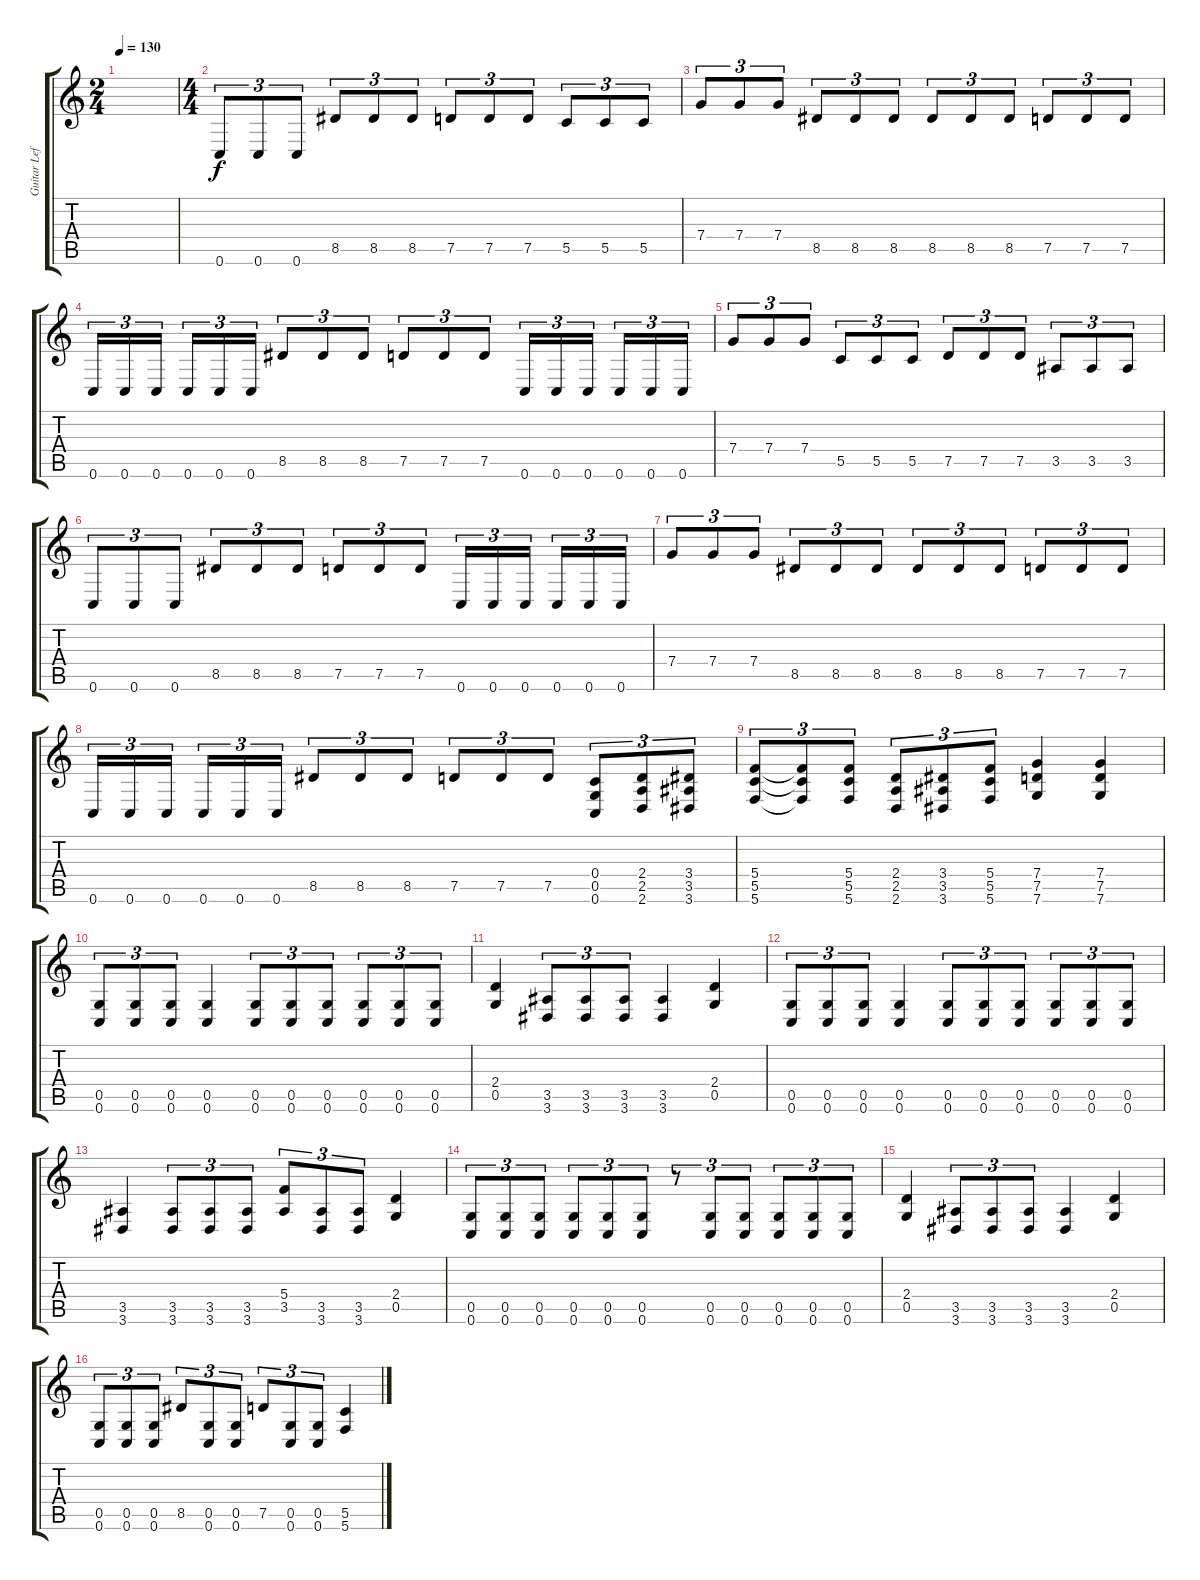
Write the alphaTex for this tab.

\track ("Guitar Left" "Guitar Lef") {instrument distortionguitar}
\staff {score tabs}
\tuning (D4 A3 F3 C3 G2 C2) {hide}
\ts (2 4)
\tempo 130
\clef g2
\ks c
|
\ts (4 4)
0.6.8{tu (3 2)} 0.6.8{tu (3 2)} 0.6.8{tu (3 2)} 8.5.8{tu (3 2)} 8.5.8{tu (3 2)} 8.5.8{tu (3 2)} 7.5.8{tu (3 2)} 7.5.8{tu (3 2)} 7.5.8{tu (3 2)} 5.5.8{tu (3 2)} 5.5.8{tu (3 2)} 5.5.8{tu (3 2)} |
7.4.8{tu (3 2)} 7.4.8{tu (3 2)} 7.4.8{tu (3 2)} 8.5.8{tu (3 2)} 8.5.8{tu (3 2)} 8.5.8{tu (3 2)} 8.5.8{tu (3 2)} 8.5.8{tu (3 2)} 8.5.8{tu (3 2)} 7.5.8{tu (3 2)} 7.5.8{tu (3 2)} 7.5.8{tu (3 2)} |
0.6.16{tu (3 2)} 0.6.16{tu (3 2)} 0.6.16{tu (3 2)} 0.6.16{tu (3 2)} 0.6.16{tu (3 2)} 0.6.16{tu (3 2)} 8.5.8{tu (3 2)} 8.5.8{tu (3 2)} 8.5.8{tu (3 2)} 7.5.8{tu (3 2)} 7.5.8{tu (3 2)} 7.5.8{tu (3 2)} 0.6.16{tu (3 2)} 0.6.16{tu (3 2)} 0.6.16{tu (3 2)} 0.6.16{tu (3 2)} 0.6.16{tu (3 2)} 0.6.16{tu (3 2)} |
7.4.8{tu (3 2)} 7.4.8{tu (3 2)} 7.4.8{tu (3 2)} 5.5.8{tu (3 2)} 5.5.8{tu (3 2)} 5.5.8{tu (3 2)} 7.5.8{tu (3 2)} 7.5.8{tu (3 2)} 7.5.8{tu (3 2)} 3.5.8{tu (3 2)} 3.5.8{tu (3 2)} 3.5.8{tu (3 2)} |
0.6.8{tu (3 2)} 0.6.8{tu (3 2)} 0.6.8{tu (3 2)} 8.5.8{tu (3 2)} 8.5.8{tu (3 2)} 8.5.8{tu (3 2)} 7.5.8{tu (3 2)} 7.5.8{tu (3 2)} 7.5.8{tu (3 2)} 0.6.16{tu (3 2)} 0.6.16{tu (3 2)} 0.6.16{tu (3 2)} 0.6.16{tu (3 2)} 0.6.16{tu (3 2)} 0.6.16{tu (3 2)} |
7.4.8{tu (3 2)} 7.4.8{tu (3 2)} 7.4.8{tu (3 2)} 8.5.8{tu (3 2)} 8.5.8{tu (3 2)} 8.5.8{tu (3 2)} 8.5.8{tu (3 2)} 8.5.8{tu (3 2)} 8.5.8{tu (3 2)} 7.5.8{tu (3 2)} 7.5.8{tu (3 2)} 7.5.8{tu (3 2)} |
0.6.16{tu (3 2)} 0.6.16{tu (3 2)} 0.6.16{tu (3 2)} 0.6.16{tu (3 2)} 0.6.16{tu (3 2)} 0.6.16{tu (3 2)} 8.5.8{tu (3 2)} 8.5.8{tu (3 2)} 8.5.8{tu (3 2)} 7.5.8{tu (3 2)} 7.5.8{tu (3 2)} 7.5.8{tu (3 2)} (0.4 0.5 0.6).8{tu (3 2)} (2.4 2.5 2.6).8{tu (3 2)} (3.4 3.5 3.6).8{tu (3 2)} |
(5.4 5.5 5.6).8{tu (3 2)} (5.4{t} 5.5{t} 5.6{t}).8{tu (3 2)} (5.4 5.5 5.6).8{tu (3 2)} (2.4 2.5 2.6).8{tu (3 2)} (3.4 3.5 3.6).8{tu (3 2)} (5.4 5.5 5.6).8{tu (3 2)} (7.4 7.5 7.6).4 (7.4 7.5 7.6).4 |
(0.5 0.6).8{tu (3 2)} (0.5 0.6).8{tu (3 2)} (0.5 0.6).8{tu (3 2)} (0.5 0.6).4 (0.5 0.6).8{tu (3 2)} (0.5 0.6).8{tu (3 2)} (0.5 0.6).8{tu (3 2)} (0.5 0.6).8{tu (3 2)} (0.5 0.6).8{tu (3 2)} (0.5 0.6).8{tu (3 2)} |
(2.4 0.5).4 (3.5 3.6).8{tu (3 2)} (3.5 3.6).8{tu (3 2)} (3.5 3.6).8{tu (3 2)} (3.5 3.6).4 (2.4 0.5).4 |
(0.5 0.6).8{tu (3 2)} (0.5 0.6).8{tu (3 2)} (0.5 0.6).8{tu (3 2)} (0.5 0.6).4 (0.5 0.6).8{tu (3 2)} (0.5 0.6).8{tu (3 2)} (0.5 0.6).8{tu (3 2)} (0.5 0.6).8{tu (3 2)} (0.5 0.6).8{tu (3 2)} (0.5 0.6).8{tu (3 2)} |
(3.5 3.6).4 (3.5 3.6).8{tu (3 2)} (3.5 3.6).8{tu (3 2)} (3.5 3.6).8{tu (3 2)} (5.4 3.5).8{tu (3 2)} (3.5 3.6).8{tu (3 2)} (3.5 3.6).8{tu (3 2)} (2.4 0.5).4 |
(0.5 0.6).8{tu (3 2)} (0.5 0.6).8{tu (3 2)} (0.5 0.6).8{tu (3 2)} (0.5 0.6).8{tu (3 2)} (0.5 0.6).8{tu (3 2)} (0.5 0.6).8{tu (3 2)} r.8{tu (3 2)} (0.5 0.6).8{tu (3 2)} (0.5 0.6).8{tu (3 2)} (0.5 0.6).8{tu (3 2)} (0.5 0.6).8{tu (3 2)} (0.5 0.6).8{tu (3 2)} |
(2.4 0.5).4 (3.5 3.6).8{tu (3 2)} (3.5 3.6).8{tu (3 2)} (3.5 3.6).8{tu (3 2)} (3.5 3.6).4 (2.4 0.5).4 |
(0.5 0.6).8{tu (3 2)} (0.5 0.6).8{tu (3 2)} (0.5 0.6).8{tu (3 2)} 8.5.8{tu (3 2)} (0.5 0.6).8{tu (3 2)} (0.5 0.6).8{tu (3 2)} 7.5.8{tu (3 2)} (0.5 0.6).8{tu (3 2)} (0.5 0.6).8{tu (3 2)} (5.5 5.6).4
